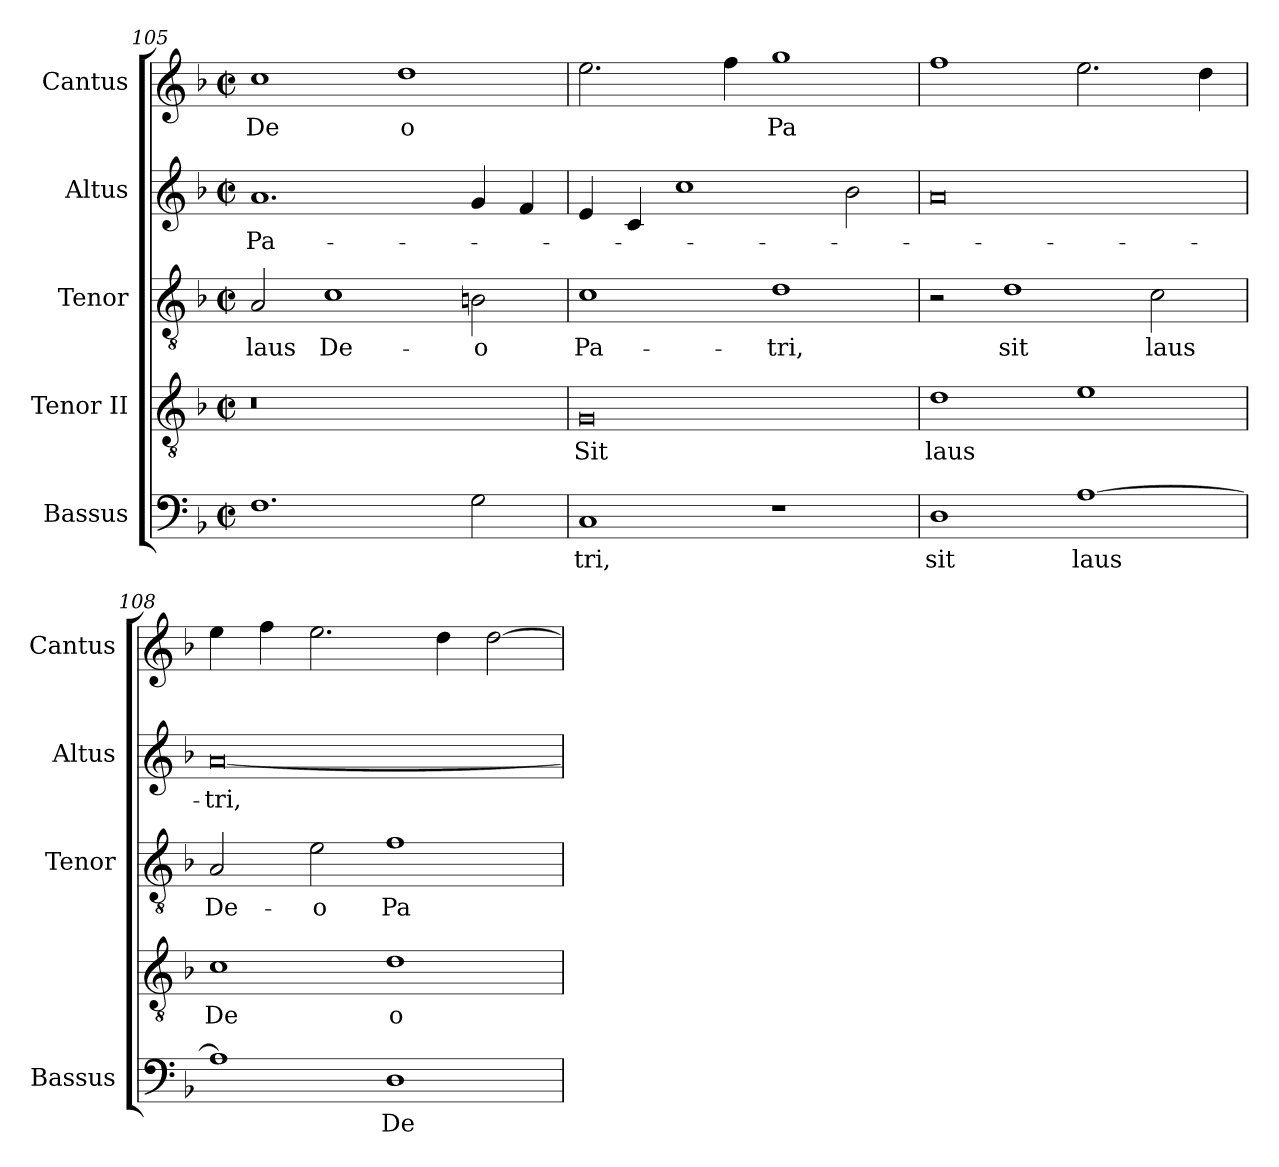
**kern	**text	**kern	**text	**kern	**text	**kern	**text	**kern	**text
*part5	*part5	*part4	*part4	*part3	*part3	*part2	*part2	*part1	*part1
*staff5	*staff5	*staff4	*staff4	*staff3	*staff3	*staff2	*staff2	*staff1	*staff1
*I"Bassus	*	*I"Tenor II	*	*I"Tenor	*	*I"Altus	*	*I"Cantus	*
*I'Bassus	*	*	*	*I'Tenor	*	*I'Altus	*	*I'Cantus	*
*clefF4	*	*clefGv2	*	*clefGv2	*	*clefG2	*	*clefG2	*
*k[b-]	*	*k[b-]	*	*k[b-]	*	*k[b-]	*	*k[b-]	*
*F:	*	*F:	*	*F:	*	*F:	*	*F:	*
*M2/2	*	*M2/2	*	*M2/2	*	*M2/2	*	*M2/2	*
*met(c|)	*	*met(c|)	*	*met(c|)	*	*met(c|)	*	*met(c|)	*
=105	=105	=105	=105	=105	=105	=105	=105	=105	=105
!	!	!	!	!	!LO:LY:b:cj	!	!LO:LY:b:cj	!	!LO:LY:b:cj
1.F	.	0r	.	2A/	laus	1.a	Pa-	1cc	De
!	!	!	!	!	!LO:LY:b:cj	!	!	!	!
.	.	.	.	1c	De-	.	.	.	.
!	!	!	!	!	!	!	!	!	!LO:LY:b:rj
.	.	.	.	.	.	.	.	1dd	o
!	!	!	!	!	!LO:LY:b:cj	!	!	!	!
2G\	.	.	.	2B\	-o	4g/	.	.	.
.	.	.	.	.	.	4f/	.	.	.
=106	=106	=106	=106	=106	=106	=106	=106	=106	=106
!	!LO:LY:b:cj	!	!LO:LY:b:cj	!	!LO:LY:b:cj	!	!	!	!
1C	tri,	0G	Sit	1c	Pa-	4e/	.	2.ee\	.
.	.	.	.	.	.	4c/	.	.	.
.	.	.	.	.	.	1cc	.	.	.
.	.	.	.	.	.	.	.	4ff\	.
!	!	!	!	!	!LO:LY:b:cj	!	!	!	!LO:LY:b:cj
1r	.	.	.	1d	-tri,	.	.	1gg	Pa
.	.	.	.	.	.	2b-\	.	.	.
=107	=107	=107	=107	=107	=107	=107	=107	=107	=107
!	!LO:LY:b:cj	!	!LO:LY:b	!	!	!	!	!	!
1D	sit	1d	laus	2r	.	0a	.	1ff	.
!	!	!	!	!	!LO:LY:b:cj	!	!	!	!
.	.	.	.	1d	sit	.	.	.	.
!	!LO:LY:b	!	!	!	!	!	!	!	!
[>1A	laus	1e	.	.	.	.	.	2.ee\	.
!	!	!	!	!	!LO:LY:b:cj	!	!	!	!
.	.	.	.	2c\	laus	.	.	.	.
.	.	.	.	.	.	.	.	4dd\	.
=108	=108	=108	=108	=108	=108	=108	=108	=108	=108
!	!	!	!LO:LY:b:cj	!	!LO:LY:b:cj	!	!LO:LY:b:cj	!	!
1A]	.	1c	De	2A/	De-	[<0a	-tri,	4ee\	.
.	.	.	.	.	.	.	.	4ff\	.
!	!	!	!	!	!LO:LY:b:cj	!	!	!	!
.	.	.	.	2e\	-o	.	.	2.ee\	.
!	!LO:LY:b:cj	!	!LO:LY:b:rj	!	!LO:LY:b:cj	!	!	!	!
1D	De	1d	o	1f	Pa-	.	.	.	.
.	.	.	.	.	.	.	.	4dd\	.
.	.	.	.	.	.	.	.	[>2dd\	.
=	=	=	=	=	=	=	=	=	=
*-	*-	*-	*-	*-	*-	*-	*-	*-	*-
